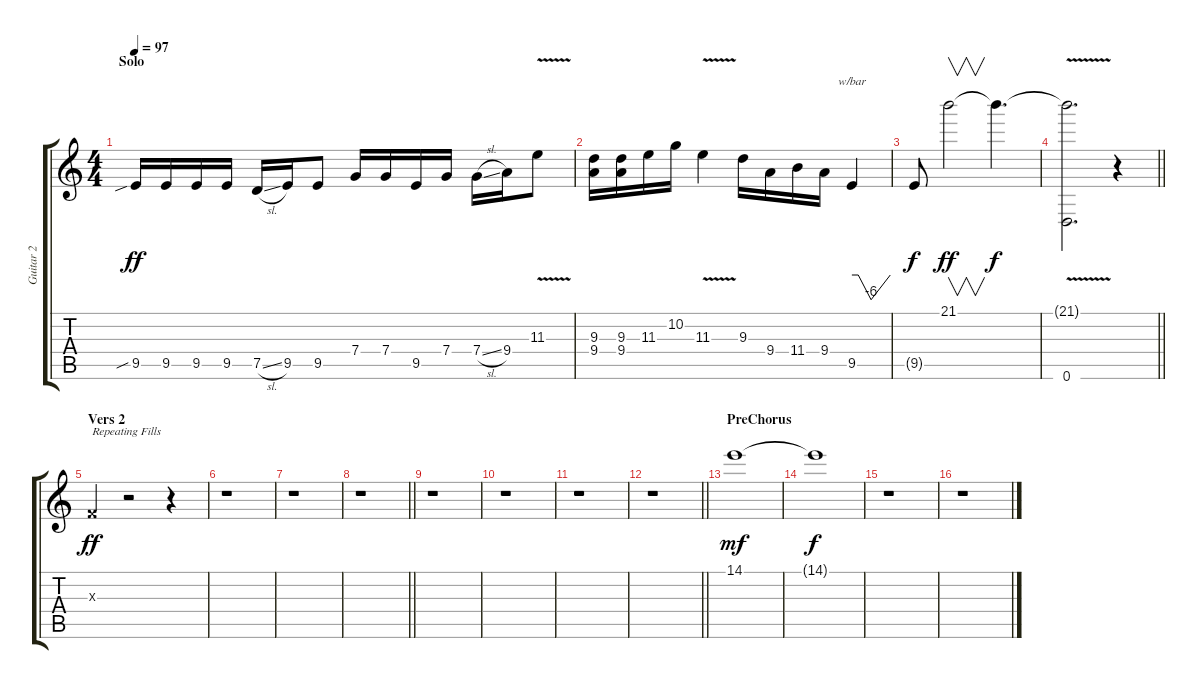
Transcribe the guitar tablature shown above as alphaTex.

\track ("Guitar 2" "Guitar 2") {instrument overdrivenguitar}
\staff {score tabs}
\tuning (D4 A3 F3 C3 G2 D2) {hide}
\ts (4 4)
\section ("" "Solo")
\tempo 97
\clef g2
\ks c
9.5{sib}.16{dy ff} 9.5.16 9.5.16 9.5.16 7.5{sl}.16 9.5.16 9.5.8 7.4.16 7.4.16 9.5.16 7.4.16 7.4{sl}.16 9.4.16 11.3{v}.8 |
(9.3 9.4).16 (9.3 9.4).16 11.3.16 10.2.16 11.3{v}.4 9.3.16 9.4.16 11.4.16 9.4.16 9.5.4{tbe (custom default 0 0 10 0 30 -24 60 0)} |
9.5{t}.8{dy f} 21.1.2{v dy ff} 21.1{t}.4{d dy f} |
\barLineRight lightlight
(21.1{v t} 0.6).2{d} r.4 |
\section ("" "Vers 2")
0.3{x}.4{txt "Repeating Fills" dy ff} r.2 r.4 |
r.1 |
r.1 |
\barLineRight lightlight
r.1 |
r.1 |
r.1 |
r.1 |
\barLineRight lightlight
r.1 |
\section ("" "PreChorus")
14.1.1{dy mf} |
14.1{t}.1{dy f} |
r.1 |
r.1
